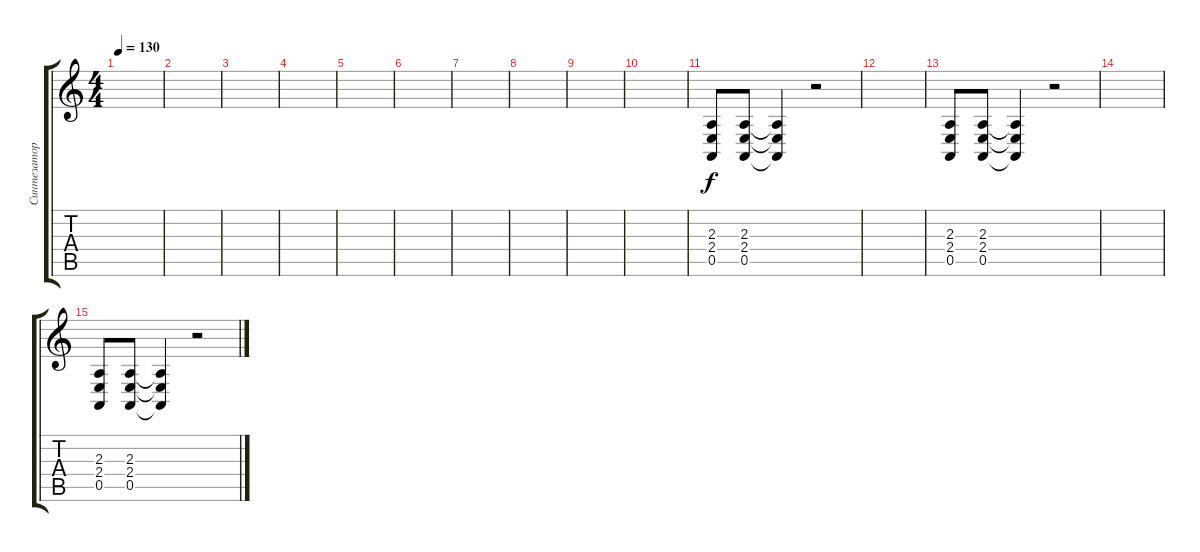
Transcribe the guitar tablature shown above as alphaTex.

\track ("Синтезатор 1 (Стиан Аарстад)" "Синтезатор") {instrument brightacousticpiano}
\staff {score tabs}
\tuning (E4 B3 G3 D3 A2 E2) {hide}
\ts (4 4)
\tempo 130
\clef g2
\ks c
|
|
|
|
|
|
|
|
|
|
(2.3 2.4 0.5).8 (2.3 2.4 0.5).8 (2.3{t} 2.4{t} 0.5{t}).4 r.2 |
|
(2.3 2.4 0.5).8 (2.3 2.4 0.5).8 (2.3{t} 2.4{t} 0.5{t}).4 r.2 |
|
(2.3 2.4 0.5).8 (2.3 2.4 0.5).8 (2.3{t} 2.4{t} 0.5{t}).4 r.2
